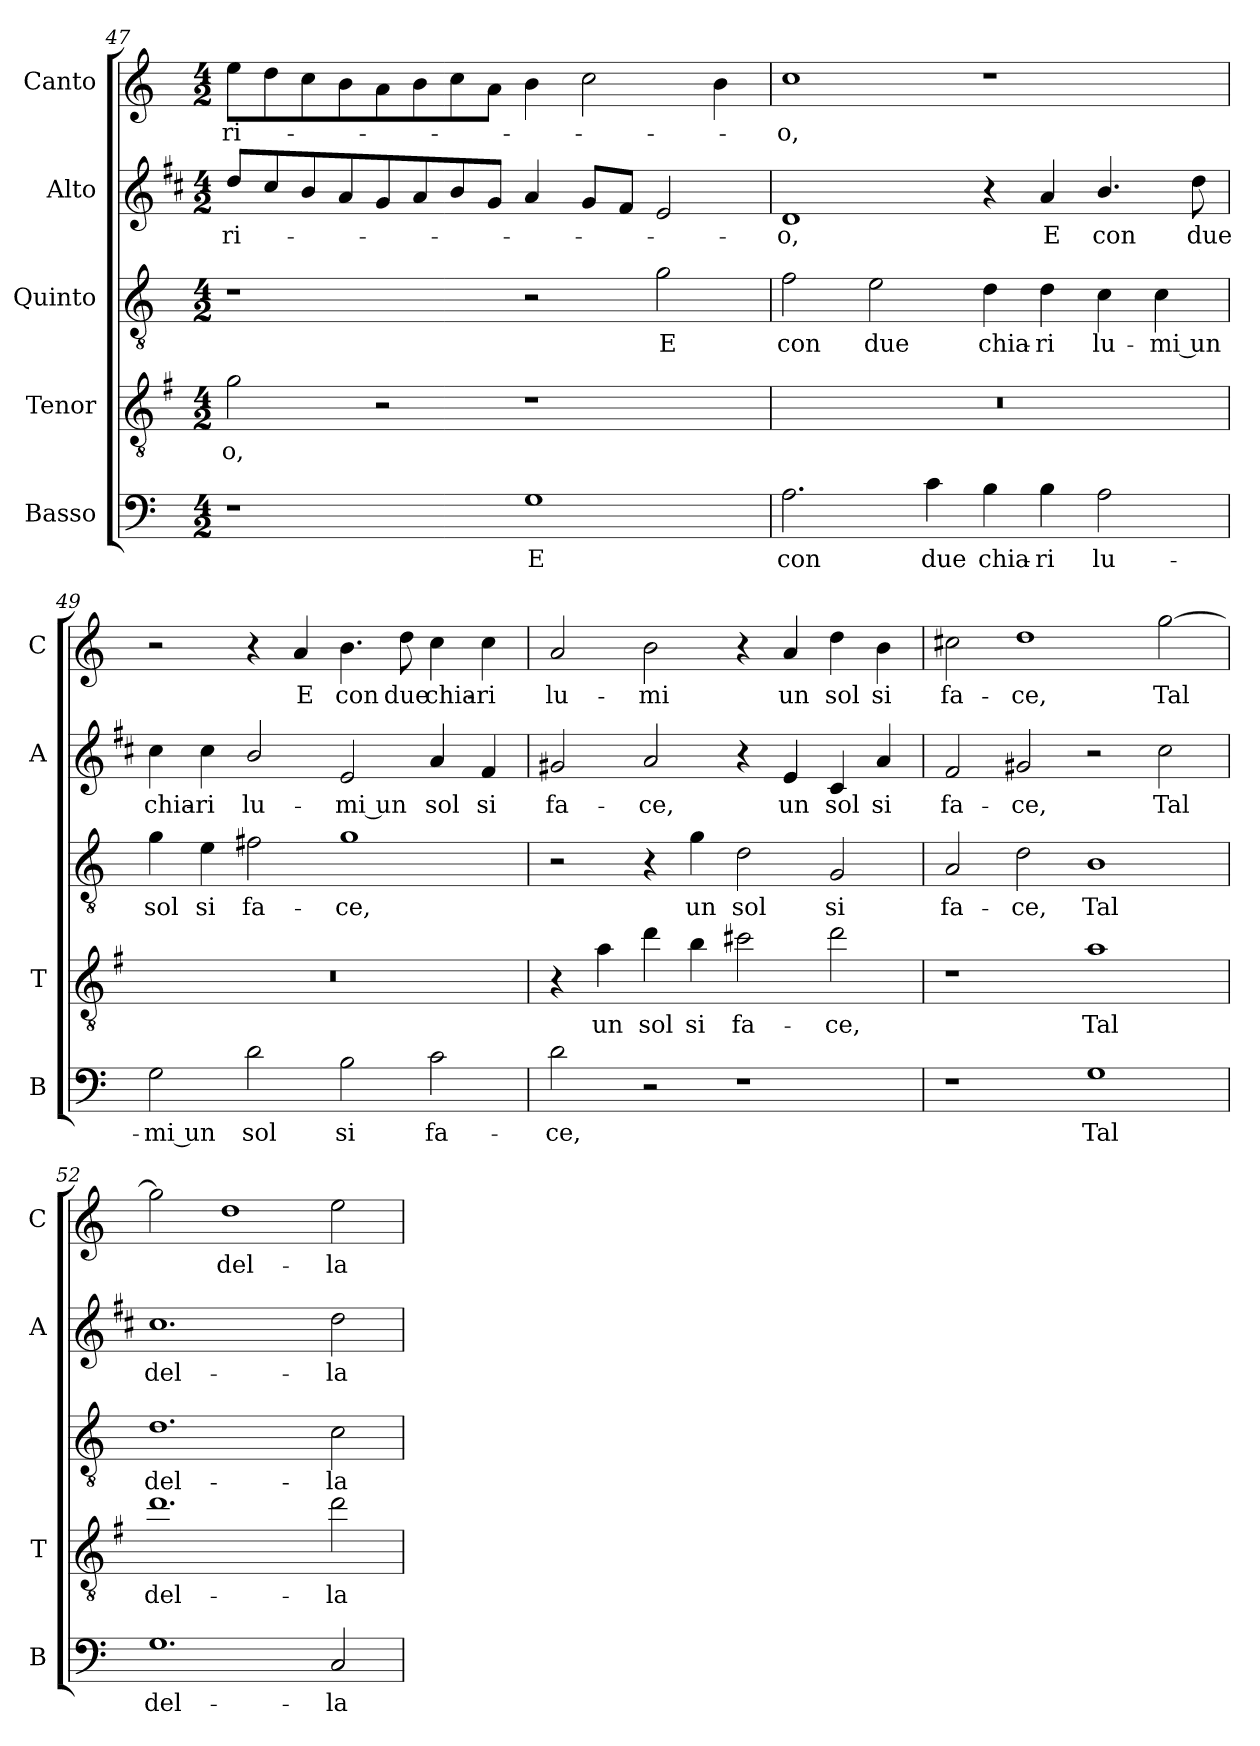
**kern	**text	**kern	**text	**kern	**text	**kern	**text	**kern	**text
*part5	*part5	*part4	*part4	*part3	*part3	*part2	*part2	*part1	*part1
*staff5	*staff5	*staff4	*staff4	*staff3	*staff3	*staff2	*staff2	*staff1	*staff1
*I"Basso	*	*I"Tenor	*	*I"Quinto	*	*I"Alto	*	*I"Canto	*
*I'B	*	*I'T	*	*	*	*I'A	*	*I'C	*
*clefF4	*	*clefGv2	*	*clefGv2	*	*clefG2	*	*clefG2	*
*	*	*ITrd4c7	*	*	*	*ITrd1c2	*	*	*
*k[]	*	*k[]	*	*k[]	*	*k[]	*	*k[]	*
*C:	*	*C:	*	*C:	*	*C:	*	*C:	*
*M4/2	*	*M4/2	*	*M4/2	*	*M4/2	*	*M4/2	*
=47	=47	=47	=47	=47	=47	=47	=47	=47	=47
!	!	!	!LO:LY:b	!	!	!	!LO:LY:b	!	!LO:LY:b
1r	.	2c\	-o,	1r	.	8cc/L	ri-	8ee\L	ri-
.	.	.	.	.	.	8b/	.	8dd\	.
.	.	.	.	.	.	8a/	.	8cc\	.
.	.	.	.	.	.	8g/	.	8b\	.
.	.	2r	.	.	.	8f/	.	8a\	.
.	.	.	.	.	.	8g/	.	8b\	.
.	.	.	.	.	.	8a/	.	8cc\	.
.	.	.	.	.	.	8f/J	.	8a\J	.
!	!LO:LY:b	!	!	!	!	!	!	!	!
1G	E	1r	.	2r	.	4g/	.	4b\	.
.	.	.	.	.	.	8f/L	.	2cc\	.
.	.	.	.	.	.	8e/J	.	.	.
!	!	!	!	!	!LO:LY:b	!	!	!	!
.	.	.	.	2g\	E	2d/	.	.	.
.	.	.	.	.	.	.	.	4b\	.
=48	=48	=48	=48	=48	=48	=48	=48	=48	=48
!	!LO:LY:b	!	!	!	!LO:LY:b	!	!LO:LY:b	!	!LO:LY:b
2.A\	con	0r	.	2f\	con	1c	-o,	1cc	-o,
!	!	!	!	!	!LO:LY:b	!	!	!	!
.	.	.	.	2e\	due	.	.	.	.
!	!LO:LY:b	!	!	!	!	!	!	!	!
4c\	due	.	.	.	.	.	.	.	.
!	!LO:LY:b	!	!	!	!LO:LY:b	!	!	!	!
4B\	chia-	.	.	4d\	chia-	4r	.	1r	.
!	!LO:LY:b	!	!	!	!LO:LY:b	!	!LO:LY:b	!	!
4B\	-ri	.	.	4d\	-ri	4g/	E	.	.
!	!LO:LY:b	!	!	!	!LO:LY:b	!	!LO:LY:b	!	!
2A\	lu-	.	.	4c\	lu-	4.a/	con	.	.
!	!	!	!	!	!LO:LY:b	!	!	!	!
.	.	.	.	4c\	-mi un	.	.	.	.
!	!	!	!	!	!	!	!LO:LY:b	!	!
.	.	.	.	.	.	8cc\	due	.	.
!!LO:PB:g=z
=49	=49	=49	=49	=49	=49	=49	=49	=49	=49
!	!LO:LY:b	!	!	!	!LO:LY:b	!	!LO:LY:b	!	!
2G\	-mi un	0r	.	4g\	sol	4b\	chia-	2r	.
!	!	!	!	!	!LO:LY:b	!	!LO:LY:b	!	!
.	.	.	.	4e\	si	4b\	-ri	.	.
!	!LO:LY:b	!	!	!	!LO:LY:b	!	!LO:LY:b	!	!
2d\	sol	.	.	2f#X\	fa-	2a/	lu-	4r	.
!	!	!	!	!	!	!	!	!	!LO:LY:b
.	.	.	.	.	.	.	.	4a/	E
!	!LO:LY:b	!	!	!	!LO:LY:b	!	!LO:LY:b	!	!LO:LY:b
2B\	si	.	.	1g	-ce,	2d/	-mi un	4.b\	con
!	!	!	!	!	!	!	!	!	!LO:LY:b
.	.	.	.	.	.	.	.	8dd\	due
!	!LO:LY:b	!	!	!	!	!	!LO:LY:b	!	!LO:LY:b
2c\	fa-	.	.	.	.	4g/	sol	4cc\	chia-
!	!	!	!	!	!	!	!LO:LY:b	!	!LO:LY:b
.	.	.	.	.	.	4e/	si	4cc\	-ri
=50	=50	=50	=50	=50	=50	=50	=50	=50	=50
!	!LO:LY:b	!	!	!	!	!	!LO:LY:b	!	!LO:LY:b
2d\	-ce,	4r	.	2r	.	2f#X/	fa-	2a/	lu-
!	!	!	!LO:LY:b	!	!	!	!	!	!
.	.	4d\	un	.	.	.	.	.	.
!	!	!	!LO:LY:b	!	!	!	!LO:LY:b	!	!LO:LY:b
2r	.	4g\	sol	4r	.	2g/	-ce,	2b\	-mi
!	!	!	!LO:LY:b	!	!LO:LY:b	!	!	!	!
.	.	4e\	si	4g\	un	.	.	.	.
!	!	!	!LO:LY:b	!	!LO:LY:b	!	!	!	!
1r	.	2f#X\	fa-	2d\	sol	4r	.	4r	.
!	!	!	!	!	!	!	!LO:LY:b	!	!LO:LY:b
.	.	.	.	.	.	4d/	un	4a/	un
!	!	!	!LO:LY:b	!	!LO:LY:b	!	!LO:LY:b	!	!LO:LY:b
.	.	2g\	-ce,	2G/	si	4B/	sol	4dd\	sol
!	!	!	!	!	!	!	!LO:LY:b	!	!LO:LY:b
.	.	.	.	.	.	4g/	si	4b\	si
=51	=51	=51	=51	=51	=51	=51	=51	=51	=51
!	!	!	!	!	!LO:LY:b	!	!LO:LY:b	!	!LO:LY:b
1r	.	1r	.	2A/	fa-	2e/	fa-	2cc#X\	fa-
!	!	!	!	!	!LO:LY:b	!	!LO:LY:b	!	!LO:LY:b
.	.	.	.	2d\	-ce,	2f#X/	-ce,	1dd	-ce,
!	!LO:LY:b	!	!LO:LY:b	!	!LO:LY:b	!	!	!	!
1G	Tal	1d	Tal	1B	Tal	2r	.	.	.
!	!	!	!	!	!	!	!LO:LY:b	!	!LO:LY:b
.	.	.	.	.	.	2b\	Tal	[2gg\	Tal
=52	=52	=52	=52	=52	=52	=52	=52	=52	=52
!	!LO:LY:b	!	!LO:LY:b	!	!LO:LY:b	!	!LO:LY:b	!	!
1.G	del-	1.g	del-	1.d	del-	1.b	del-	2gg\]	.
!	!	!	!	!	!	!	!	!	!LO:LY:b
.	.	.	.	.	.	.	.	1dd	del-
!	!LO:LY:b	!	!LO:LY:b	!	!LO:LY:b	!	!LO:LY:b	!	!LO:LY:b
2C/	-la	2g\	-la	2c\	-la	2cc\	-la	2ee\	-la
=	=	=	=	=	=	=	=	=	=
*-	*-	*-	*-	*-	*-	*-	*-	*-	*-
